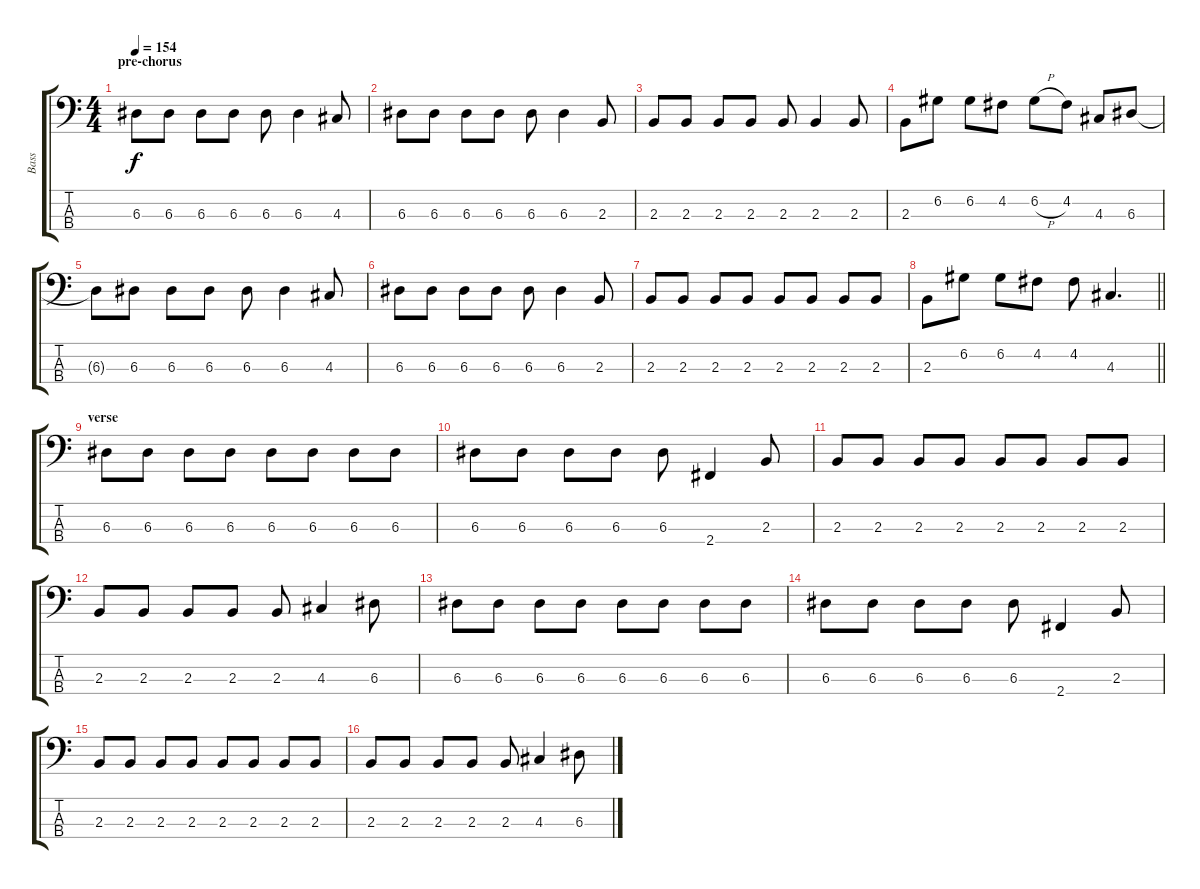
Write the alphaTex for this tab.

\track ("Bass" "Bass") {instrument slapbass2}
\staff {score tabs}
\tuning (G2 D2 A1 E1) {hide}
\ts (4 4)
\section ("" "pre-chorus")
\tempo 154
\clef f4
\ks c
6.3.8{dy f} 6.3.8 6.3.8 6.3.8 6.3.8 6.3.4 4.3.8 |
6.3.8 6.3.8 6.3.8 6.3.8 6.3.8 6.3.4 2.3.8 |
2.3.8 2.3.8 2.3.8 2.3.8 2.3.8 2.3.4 2.3.8 |
2.3.8 6.2.8 6.2.8 4.2.8 6.2{h}.8 4.2.8 4.3.8 6.3.8 |
6.3{t}.8 6.3.8 6.3.8 6.3.8 6.3.8 6.3.4 4.3.8 |
6.3.8 6.3.8 6.3.8 6.3.8 6.3.8 6.3.4 2.3.8 |
2.3.8 2.3.8 2.3.8 2.3.8 2.3.8 2.3.8 2.3.8 2.3.8 |
\barLineRight lightlight
2.3.8 6.2.8 6.2.8 4.2.8 4.2.8 4.3.4{d} |
\section ("" "verse")
6.3.8 6.3.8 6.3.8 6.3.8 6.3.8 6.3.8 6.3.8 6.3.8 |
6.3.8 6.3.8 6.3.8 6.3.8 6.3.8 2.4.4 2.3.8 |
2.3.8 2.3.8 2.3.8 2.3.8 2.3.8 2.3.8 2.3.8 2.3.8 |
2.3.8 2.3.8 2.3.8 2.3.8 2.3.8 4.3.4 6.3.8 |
6.3.8 6.3.8 6.3.8 6.3.8 6.3.8 6.3.8 6.3.8 6.3.8 |
6.3.8 6.3.8 6.3.8 6.3.8 6.3.8 2.4.4 2.3.8 |
2.3.8 2.3.8 2.3.8 2.3.8 2.3.8 2.3.8 2.3.8 2.3.8 |
2.3.8 2.3.8 2.3.8 2.3.8 2.3.8 4.3.4 6.3.8
